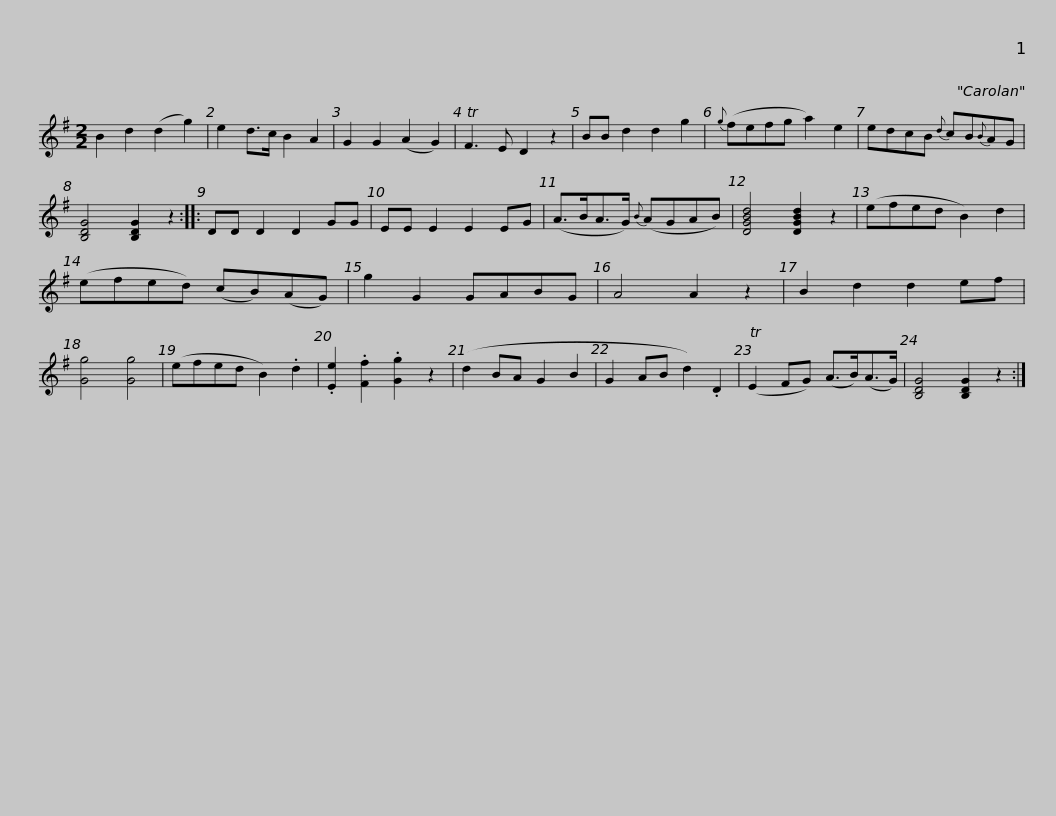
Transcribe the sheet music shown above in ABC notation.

X:1
L:1/8
M:2/2
I:linebreak $
K:G
V:1 treble
V:1
 B2 d2 (d2 g2) | e2 d>c B2 A2 | G2 G2 (A2 G2) | TF3 E D2 z2 | BB d2 d2 g2 | %5
{g} (fefg a2) e2 | edcB{d} cB{B}AG |$ [B,DG]4 [B,DG]2 z2 :: DD D2 D2 GG | EE E2 E2 EG | %10
 (A>BA>G){B} (AGAB) | [DGBd]4 [DGBd]2 z2 | (efed B2) d2 | (efed) (cB)(AG) |$ g2 G2 GABG | %15
 A4 A2 z2 | B2 d2 d2 ef | [Gg]4 [Gg]4 | (efed B2) .d2 | .[Ee]2 .[Ff]2 .[Gg]2 z2 | %20
 (d2 BA G2 B2 | G2 AB d2) .D2 |$ (TE2 FG) (A>B)(A>G) | [B,DG]4 [B,DG]2 z2 :| %24
